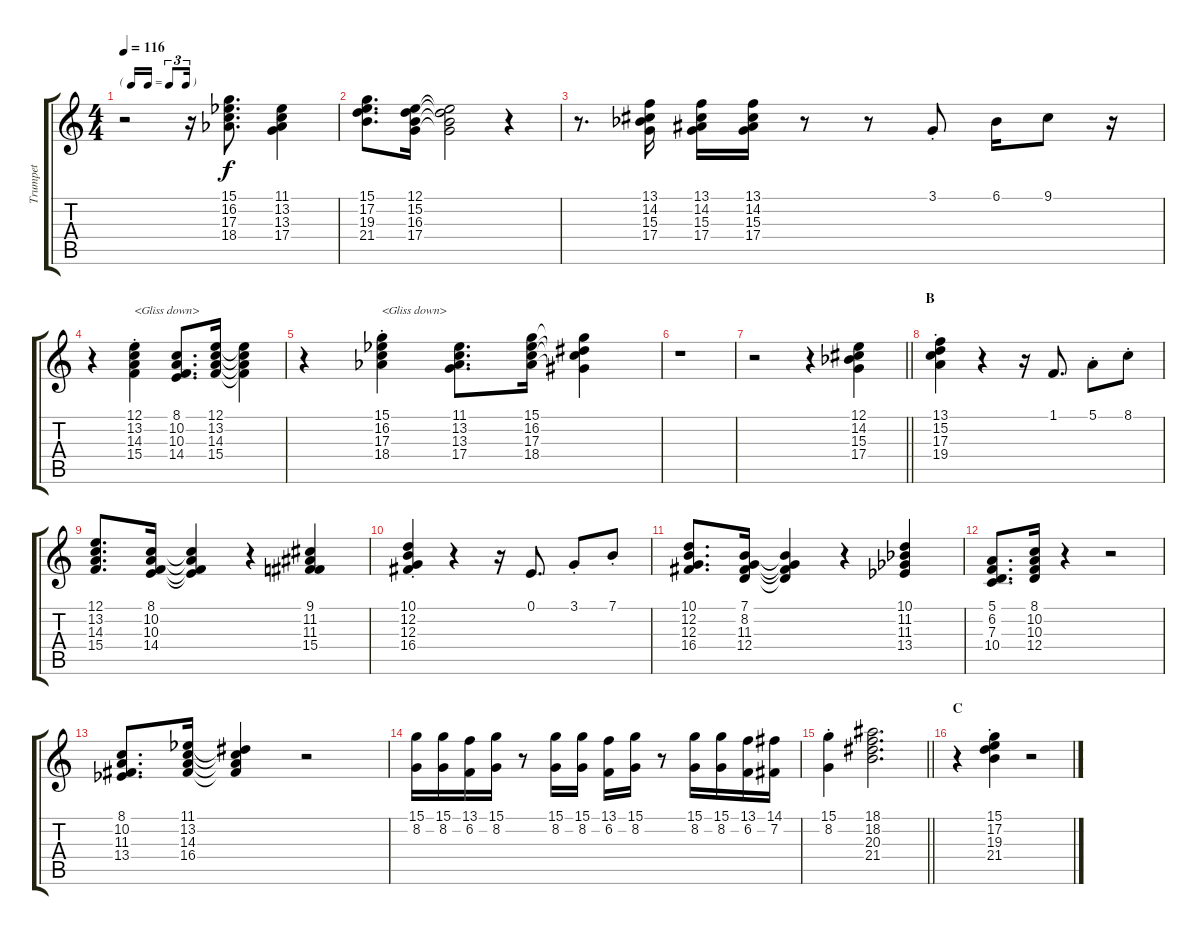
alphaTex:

\track ("Trumpet" "Trumpet") {instrument trumpet}
\staff {score tabs}
\tuning (E4 B3 G3 D3 A2 E2) {hide}
\ts (4 4)
\tf triplet16th
\tempo 116
\clef g2
\ks c
r.2{dy f} r.16 (15.1 16.2{acc b} 17.3 18.4{acc b}).8{d} (11.1{acc b} 13.2 13.3{acc b} 17.4).4 |
(15.1 17.2 19.3 21.4).8{d} (12.1 15.2 16.3 17.4).16 (12.1{t} 15.2{t} 16.3{t} 17.4{t}).2 r.4 |
r.8{d} (13.1 14.2 15.3{acc b} 17.4).16 (13.1 14.2 15.3 17.4).16 (13.1 14.2 15.3 17.4).16 r.8 r.8 3.1{st}.8 6.1{acc b}.16 9.1.8 r.16 |
r.4 (12.1{st} 13.2{st} 14.3{st} 15.4{st}).4{txt "<Gliss down>"} (8.1 10.2 10.3 14.4).8{d} (12.1 13.2 14.3 15.4).16 (12.1{t} 13.2{t} 14.3{t} 15.4{t}).4 |
r.4 (15.1{st} 16.2{st acc b} 17.3{st} 18.4{st acc b}).4{txt "<Gliss down>"} (11.1{acc b} 13.2 13.3{acc b} 17.4).8{d} (15.1 16.2{acc b} 17.3 18.4{acc b}).16 (15.1{t} 16.2{t} 17.3{t} 18.4{t}).4 |
r.1 |
\barLineRight lightlight
r.2 r.4 (12.1 14.2 15.3{acc b} 17.4).4 |
\section ("" "B")
(13.1{st} 15.2{st} 17.3{st} 19.4{st}).4 r.4 r.16 1.1.8{d} 5.1{st}.8 8.1{st}.8 |
(12.1 13.2 14.3 15.4).8{d} (8.1 10.2 10.3 14.4).16 (8.1{t} 10.2{t} 10.3{t} 14.4{t}).4 r.4 (9.1 11.2 11.3 15.4).4 |
(10.1{st} 12.2{st} 12.3{st} 16.4{st}).4 r.4 r.16 0.1.8{d} 3.1{st}.8 7.1{st}.8 |
(10.1 12.2 12.3 16.4).8{d} (7.1 8.2 11.3 12.4).16 (7.1{t} 8.2{t} 11.3{t} 12.4{t}).4 r.4 (10.1 11.2{acc b} 11.3{acc b} 13.4{acc b}).4 |
(5.1 6.2 7.3 10.4).8{d} (8.1 10.2 10.3 12.4).16 r.4 r.2 |
(8.1 10.2 11.3 13.4{acc b}).8{d} (11.1{acc b} 13.2 14.3 16.4).16 (11.1{t} 13.2{t} 14.3{t} 16.4{t}).4 r.2 |
(15.1 8.2).16 (15.1 8.2).16 (13.1 6.2).16 (15.1 8.2).16 r.8 (15.1 8.2).16 (15.1 8.2).16 (13.1 6.2).16 (15.1 8.2).16 r.8 (15.1 8.2).16 (15.1 8.2).16 (13.1 6.2).16 (14.1 7.2).16 |
\barLineRight lightlight
(15.1{st} 8.2{st}).4 (18.1 18.2 20.3 21.4).2{d} |
\section ("" "C")
r.4 (15.1{st} 17.2{st} 19.3{st} 21.4{st}).4 r.2
